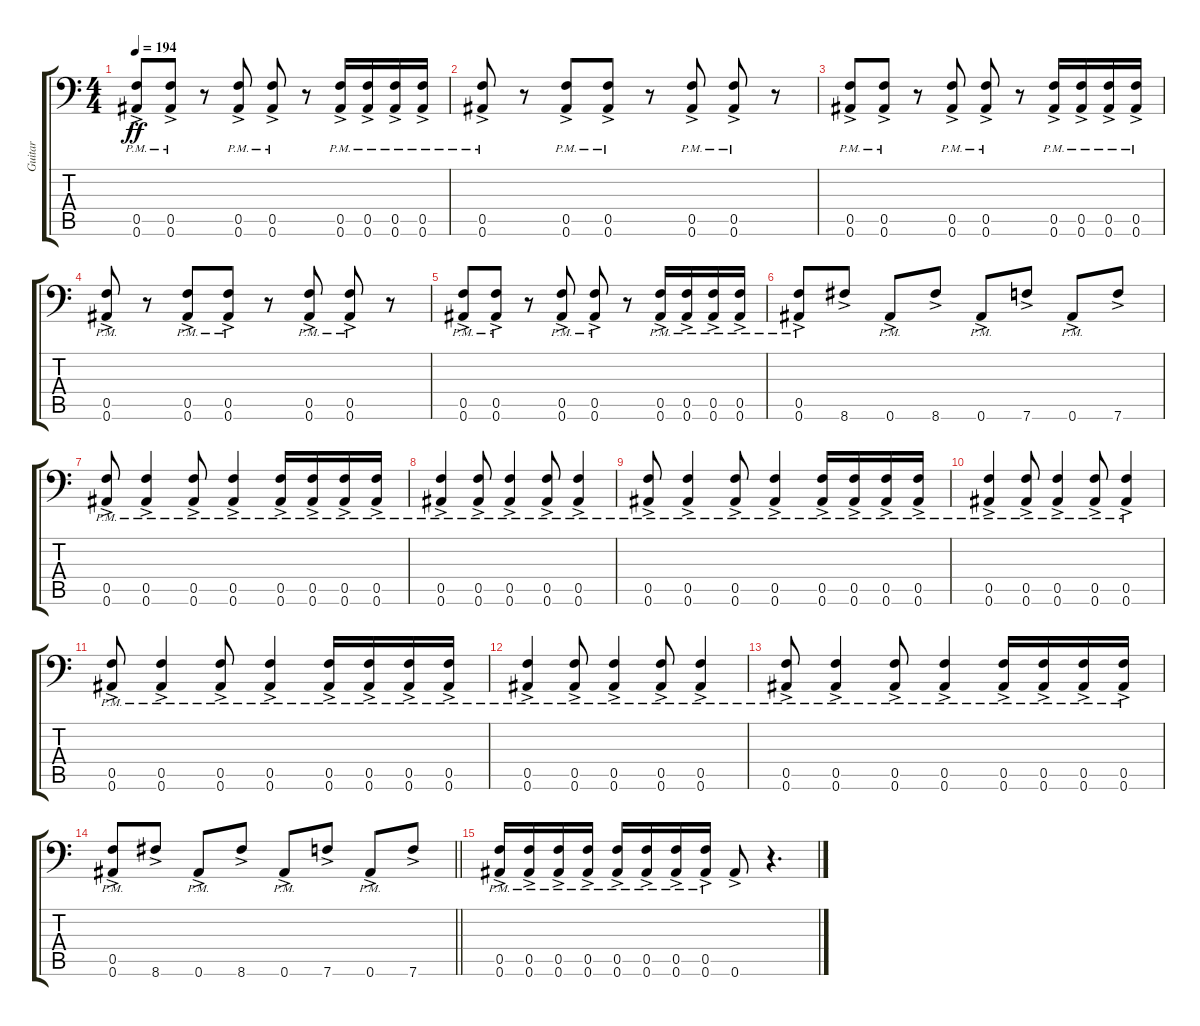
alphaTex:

\track ("Guitar" "Guitar") {instrument distortionguitar}
\staff {score tabs}
\tuning (C4 G3 Eb3 Bb2 F2 Bb1) {hide}
\ts (4 4)
\tempo 194
\clef f4
\ks c
(0.5{ac pm} 0.6{ac pm}).8{dy ff} (0.5{ac pm} 0.6{ac pm}).8 r.8 (0.5{ac pm} 0.6{ac pm}).8 (0.5{ac pm} 0.6{ac pm}).8 r.8 (0.5{ac pm} 0.6{ac pm}).16 (0.5{ac pm} 0.6{ac pm}).16 (0.5{ac pm} 0.6{ac pm}).16 (0.5{ac pm} 0.6{ac pm}).16 |
(0.5{ac pm} 0.6{ac pm}).8 r.8 (0.5{ac pm} 0.6{ac pm}).8 (0.5{ac pm} 0.6{ac pm}).8 r.8 (0.5{ac pm} 0.6{ac pm}).8 (0.5{ac pm} 0.6{ac pm}).8 r.8 |
(0.5{ac pm} 0.6{ac pm}).8 (0.5{ac pm} 0.6{ac pm}).8 r.8 (0.5{ac pm} 0.6{ac pm}).8 (0.5{ac pm} 0.6{ac pm}).8 r.8 (0.5{ac pm} 0.6{ac pm}).16 (0.5{ac pm} 0.6{ac pm}).16 (0.5{ac pm} 0.6{ac pm}).16 (0.5{ac pm} 0.6{ac pm}).16 |
(0.5{ac pm} 0.6{ac pm}).8 r.8 (0.5{ac pm} 0.6{ac pm}).8 (0.5{ac pm} 0.6{ac pm}).8 r.8 (0.5{ac pm} 0.6{ac pm}).8 (0.5{ac pm} 0.6{ac pm}).8 r.8 |
(0.5{ac pm} 0.6{ac pm}).8 (0.5{ac pm} 0.6{ac pm}).8 r.8 (0.5{ac pm} 0.6{ac pm}).8 (0.5{ac pm} 0.6{ac pm}).8 r.8 (0.5{ac pm} 0.6{ac pm}).16 (0.5{ac pm} 0.6{ac pm}).16 (0.5{ac pm} 0.6{ac pm}).16 (0.5{ac pm} 0.6{ac pm}).16 |
(0.5{ac pm} 0.6{ac pm}).8 8.6{ac}.8 0.6{ac pm}.8 8.6{ac}.8 0.6{ac pm}.8 7.6{ac}.8 0.6{ac pm}.8 7.6{ac}.8 |
(0.5{ac pm} 0.6{ac pm}).8 (0.5{ac pm} 0.6{ac pm}).4 (0.5{ac pm} 0.6{ac pm}).8 (0.5{ac pm} 0.6{ac pm}).4 (0.5{ac pm} 0.6{ac pm}).16 (0.5{ac pm} 0.6{ac pm}).16 (0.5{ac pm} 0.6{ac pm}).16 (0.5{ac pm} 0.6{ac pm}).16 |
(0.5{ac pm} 0.6{ac pm}).4 (0.5{ac pm} 0.6{ac pm}).8 (0.5{ac pm} 0.6{ac pm}).4 (0.5{ac pm} 0.6{ac pm}).8 (0.5{ac pm} 0.6{ac pm}).4 |
(0.5{ac pm} 0.6{ac pm}).8 (0.5{ac pm} 0.6{ac pm}).4 (0.5{ac pm} 0.6{ac pm}).8 (0.5{ac pm} 0.6{ac pm}).4 (0.5{ac pm} 0.6{ac pm}).16 (0.5{ac pm} 0.6{ac pm}).16 (0.5{ac pm} 0.6{ac pm}).16 (0.5{ac pm} 0.6{ac pm}).16 |
(0.5{ac pm} 0.6{ac pm}).4 (0.5{ac pm} 0.6{ac pm}).8 (0.5{ac pm} 0.6{ac pm}).4 (0.5{ac pm} 0.6{ac pm}).8 (0.5{ac pm} 0.6{ac pm}).4 |
(0.5{ac pm} 0.6{ac pm}).8 (0.5{ac pm} 0.6{ac pm}).4 (0.5{ac pm} 0.6{ac pm}).8 (0.5{ac pm} 0.6{ac pm}).4 (0.5{ac pm} 0.6{ac pm}).16 (0.5{ac pm} 0.6{ac pm}).16 (0.5{ac pm} 0.6{ac pm}).16 (0.5{ac pm} 0.6{ac pm}).16 |
(0.5{ac pm} 0.6{ac pm}).4 (0.5{ac pm} 0.6{ac pm}).8 (0.5{ac pm} 0.6{ac pm}).4 (0.5{ac pm} 0.6{ac pm}).8 (0.5{ac pm} 0.6{ac pm}).4 |
(0.5{ac pm} 0.6{ac pm}).8 (0.5{ac pm} 0.6{ac pm}).4 (0.5{ac pm} 0.6{ac pm}).8 (0.5{ac pm} 0.6{ac pm}).4 (0.5{ac pm} 0.6{ac pm}).16 (0.5{ac pm} 0.6{ac pm}).16 (0.5{ac pm} 0.6{ac pm}).16 (0.5{ac pm} 0.6{ac pm}).16 |
\barLineRight lightlight
(0.5{pm} 0.6{ac}).8 8.6{ac}.8 0.6{ac pm}.8 8.6{ac}.8 0.6{ac pm}.8 7.6{ac}.8 0.6{ac pm}.8 7.6{ac}.8 |
\section ("" "")
(0.5{ac pm} 0.6{ac pm}).16 (0.5{ac pm} 0.6{ac pm}).16 (0.5{ac pm} 0.6{ac pm}).16 (0.5{ac pm} 0.6{ac pm}).16 (0.5{ac pm} 0.6{ac pm}).16 (0.5{ac pm} 0.6{ac pm}).16 (0.5{ac pm} 0.6{ac pm}).16 (0.5{ac pm} 0.6{ac pm}).16 0.6{ac}.8 r.4{d}
